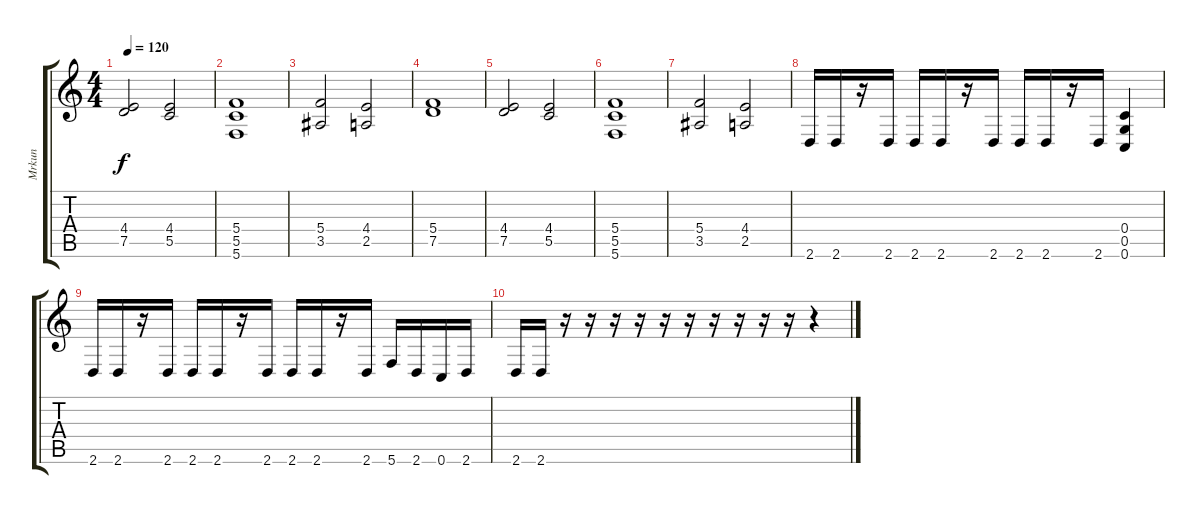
\track ("Mrkun" "Mrkun") {instrument distortionguitar}
\staff {score tabs}
\tuning (D4 A3 F3 C3 G2 C2) {hide}
\ts (4 4)
\tempo 120
\clef g2
\ks c
(4.4 7.5).2{dy f} (4.4 5.5).2 |
(5.4 5.5 5.6).1 |
(5.4 3.5).2 (4.4 2.5).2 |
(5.4 7.5).1 |
(4.4 7.5).2 (4.4 5.5).2 |
(5.4 5.5 5.6).1 |
(5.4 3.5).2 (4.4 2.5).2 |
2.6.16 2.6.16 r.16 2.6.16 2.6.16 2.6.16 r.16 2.6.16 2.6.16 2.6.16 r.16 2.6.16 (0.4 0.5 0.6).4 |
2.6.16 2.6.16 r.16 2.6.16 2.6.16 2.6.16 r.16 2.6.16 2.6.16 2.6.16 r.16 2.6.16 5.6.16 2.6.16 0.6.16 2.6.16 |
2.6.16 2.6.16 r.16 r.16 r.16 r.16 r.16 r.16 r.16 r.16 r.16 r.16 r.4
